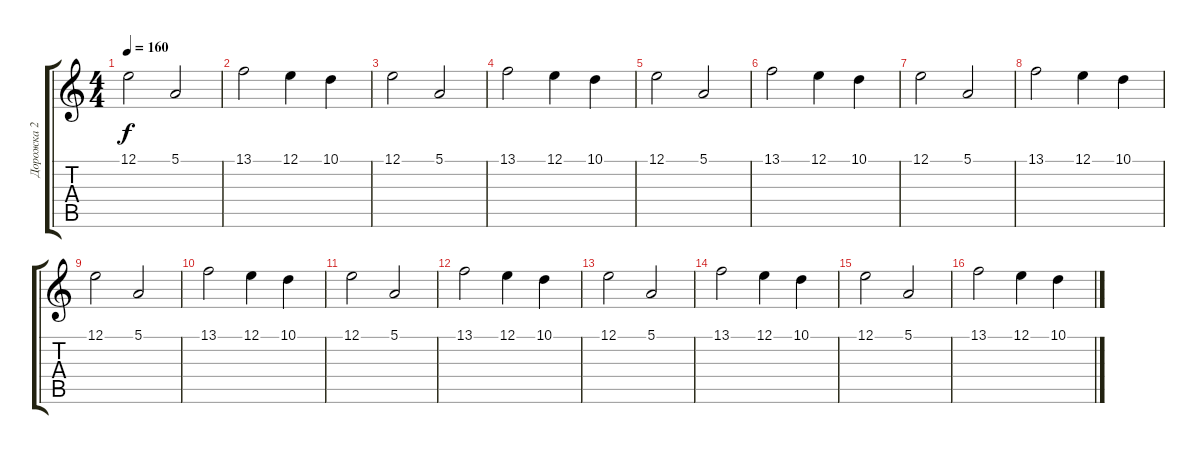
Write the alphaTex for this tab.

\track ("Дорожка 2" "Дорожка 2") {instrument fx5brightness}
\staff {score tabs}
\tuning (E4 B3 G3 D3 A2 E2) {hide}
\ts (4 4)
\tempo 160
\clef g2
\ks c
12.1.2{dy f} 5.1.2 |
13.1.2 12.1.4 10.1.4 |
12.1.2 5.1.2 |
13.1.2 12.1.4 10.1.4 |
12.1.2 5.1.2 |
13.1.2 12.1.4 10.1.4 |
12.1.2 5.1.2 |
13.1.2 12.1.4 10.1.4 |
12.1.2 5.1.2 |
13.1.2 12.1.4 10.1.4 |
12.1.2 5.1.2 |
13.1.2 12.1.4 10.1.4 |
12.1.2 5.1.2 |
13.1.2 12.1.4 10.1.4 |
12.1.2 5.1.2 |
13.1.2 12.1.4 10.1.4
